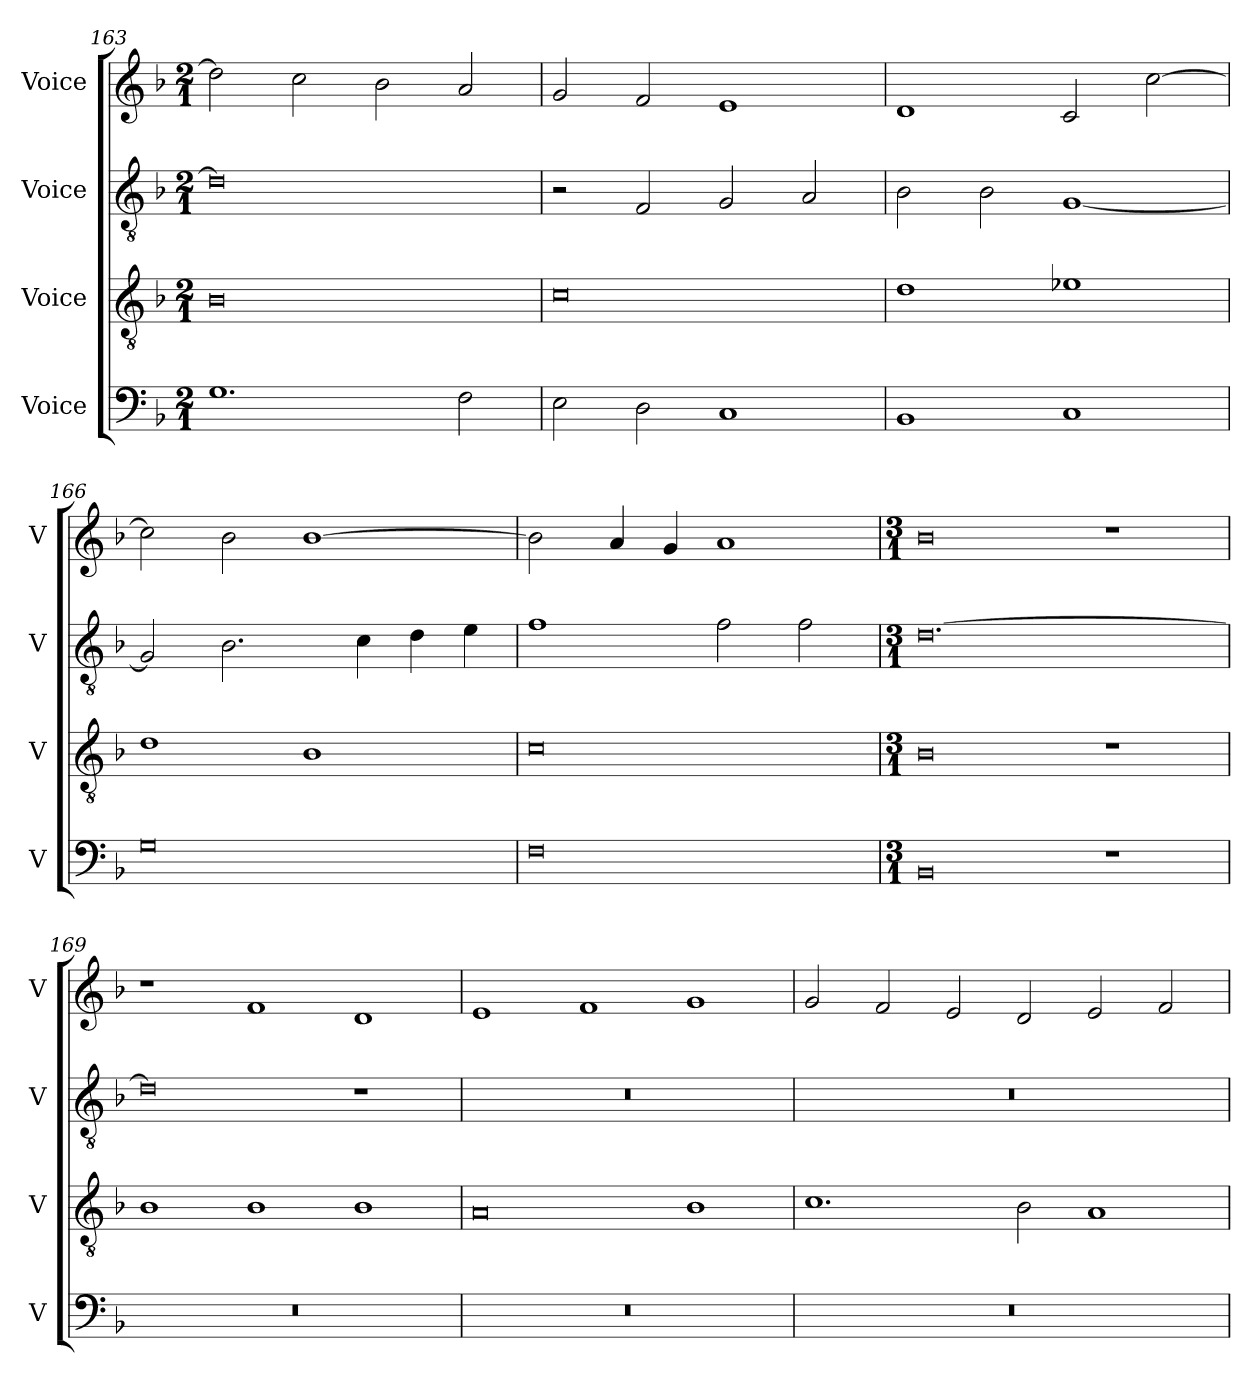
**kern	**kern	**kern	**kern
*part4	*part3	*part2	*part1
*staff4	*staff3	*staff2	*staff1
*I"Voice	*I"Voice	*I"Voice	*I"Voice
*I'V	*I'V	*I'V	*I'V
*clefF4	*clefGv2	*clefGv2	*clefG2
*k[b-]	*k[b-]	*k[b-]	*k[b-]
*M2/1	*M2/1	*M2/1	*M2/1
=163	=163	=163	=163
1.G	0B-	0d]	2dd\]
.	.	.	2cc\
.	.	.	2b-\
2F\	.	.	2a/
=164	=164	=164	=164
2E\	0c	2r	2g/
2D\	.	2F/	2f/
1C	.	2G/	1e
.	.	2A/	.
=165	=165	=165	=165
1BB-	1d	2B-\	1d
.	.	2B-\	.
1C	1e-X	[1G	2c/
.	.	.	[2cc\
!!LO:PB:g=z
=166	=166	=166	=166
0G	1d	2G/]	2cc\]
.	.	2.B-\	2b-\
.	1B-	.	[1b-
.	.	4c\	.
.	.	4d\	.
.	.	4e\	.
=167	=167	=167	=167
0F	0c	1f	2b-\]
.	.	.	4a/
.	.	.	4g/
.	.	2f\	1a
.	.	2f\	.
=168	=168	=168	=168
*M3/1	*M3/1	*M3/1	*M3/1
0BB-	0B-	[0.d	0b-
1r	1r	.	1r
!!LO:LB:g=z
=169	=169	=169	=169
0.r	1B-	0d]	1r
.	1B-	.	1f
.	1B-	1r	1d
=170	=170	=170	=170
0.r	0A	0.r	1e
.	.	.	1f
.	1B-	.	1g
=171	=171	=171	=171
0.r	1.c	0.r	2g/
.	.	.	2f/
.	.	.	2e/
.	2B-\	.	2d/
.	1A	.	2e/
.	.	.	2f/
=	=	=	=
*-	*-	*-	*-
